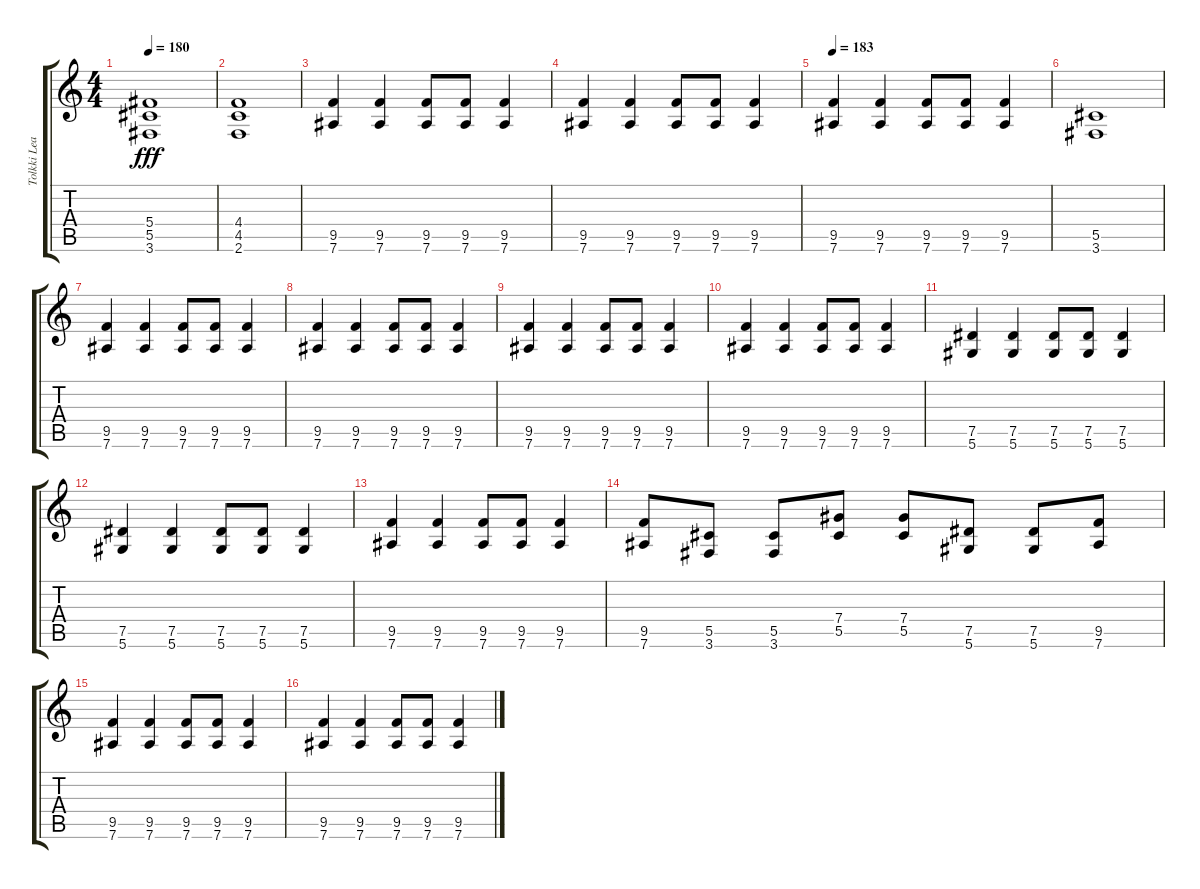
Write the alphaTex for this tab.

\track ("Tolkki Lead" "Tolkki Lea") {instrument overdrivenguitar}
\staff {score tabs}
\tuning (Eb4 Bb3 Gb3 Db3 Ab2 Eb2) {hide}
\ts (4 4)
\tempo 180
\clef g2
\ks c
(5.4 5.5 3.6).1{dy fff} |
(4.4 4.5 2.6).1 |
(9.5 7.6).4 (9.5 7.6).4 (9.5 7.6).8 (9.5 7.6).8 (9.5 7.6).4 |
(9.5 7.6).4 (9.5 7.6).4 (9.5 7.6).8 (9.5 7.6).8 (9.5 7.6).4 |
\tempo 183
(9.5 7.6).4 (9.5 7.6).4 (9.5 7.6).8 (9.5 7.6).8 (9.5 7.6).4 |
(5.5 3.6).1 |
(9.5 7.6).4 (9.5 7.6).4 (9.5 7.6).8 (9.5 7.6).8 (9.5 7.6).4 |
(9.5 7.6).4 (9.5 7.6).4 (9.5 7.6).8 (9.5 7.6).8 (9.5 7.6).4 |
(9.5 7.6).4 (9.5 7.6).4 (9.5 7.6).8 (9.5 7.6).8 (9.5 7.6).4 |
(9.5 7.6).4 (9.5 7.6).4 (9.5 7.6).8 (9.5 7.6).8 (9.5 7.6).4 |
(7.5 5.6).4 (7.5 5.6).4 (7.5 5.6).8 (7.5 5.6).8 (7.5 5.6).4 |
(7.5 5.6).4 (7.5 5.6).4 (7.5 5.6).8 (7.5 5.6).8 (7.5 5.6).4 |
(9.5 7.6).4 (9.5 7.6).4 (9.5 7.6).8 (9.5 7.6).8 (9.5 7.6).4 |
(9.5 7.6).8 (5.5 3.6).8 (5.5 3.6).8 (7.4 5.5).8 (7.4 5.5).8 (7.5 5.6).8 (7.5 5.6).8 (9.5 7.6).8 |
(9.5 7.6).4 (9.5 7.6).4 (9.5 7.6).8 (9.5 7.6).8 (9.5 7.6).4 |
(9.5 7.6).4 (9.5 7.6).4 (9.5 7.6).8 (9.5 7.6).8 (9.5 7.6).4
